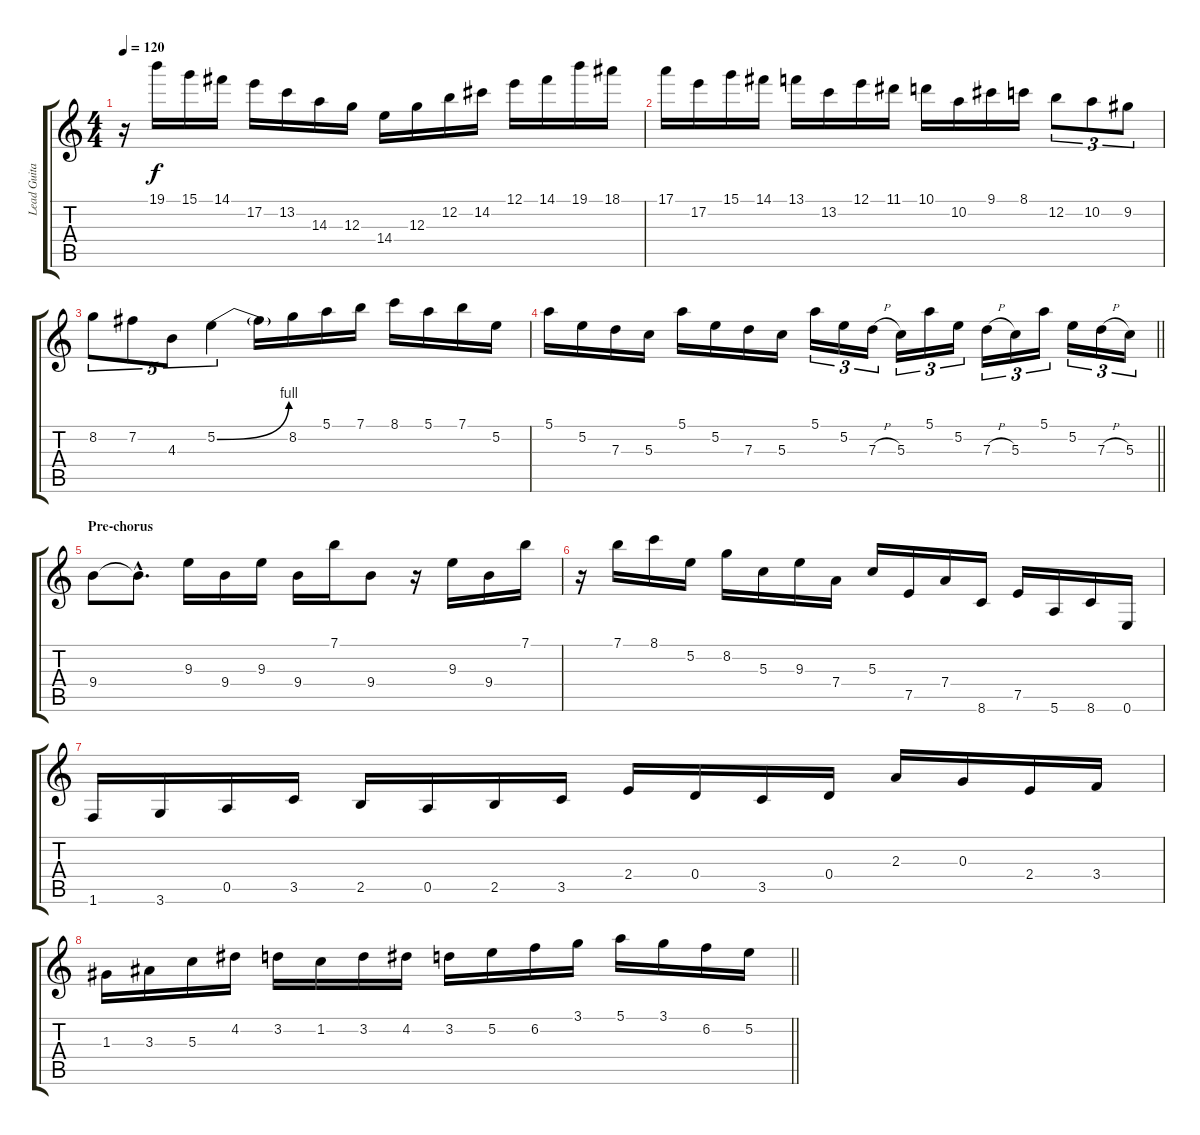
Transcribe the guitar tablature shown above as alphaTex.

\track ("Lead Guitar" "Lead Guita") {instrument overdrivenguitar}
\staff {score tabs}
\tuning (E4 B3 G3 D3 A2 E2) {hide}
\ts (4 4)
\tempo 120
\clef g2
\ks c
r.16{dy f} 19.1.16 15.1.16 14.1.16 17.2.16 13.2.16 14.3.16 12.3.16 14.4.16 12.3.16 12.2.16 14.2.16 12.1.16 14.1.16 19.1.16 18.1.16 |
17.1.16 17.2.16 15.1.16 14.1.16 13.1.16 13.2.16 12.1.16 11.1.16 10.1.16 10.2.16 9.1.16 8.1.16 12.2.8{tu (3 2)} 10.2.8{tu (3 2)} 9.2.8{tu (3 2)} |
8.2.8{tu (5 4)} 7.2.8{tu (5 4)} 4.3.8{tu (5 4)} 5.2{be (bend 0 0 60 4)}.4{tu (5 4)} 5.2{t}.16 8.2.16 5.1.16 7.1.16 8.1.16 5.1.16 7.1.16 5.2.16 |
\barLineRight lightlight
5.1.16 5.2.16 7.3.16 5.3.16 5.1.16 5.2.16 7.3.16 5.3.16 5.1.16{tu (3 2)} 5.2.16{tu (3 2)} 7.3{h}.16{tu (3 2)} 5.3.16{tu (3 2)} 5.1.16{tu (3 2)} 5.2.16{tu (3 2)} 7.3{h}.16{tu (3 2)} 5.3.16{tu (3 2)} 5.1.16{tu (3 2)} 5.2.16{tu (3 2)} 7.3{h}.16{tu (3 2)} 5.3.16{tu (3 2)} |
\section ("" "Pre-chorus")
9.4.8 9.4{hac t}.8{d} 9.3.16 9.4.16 9.3.16 9.4.16 7.1.16 9.4.8 r.16 9.3.16 9.4.16 7.1.16 |
r.16 7.1.16 8.1.16 5.2.16 8.2.16 5.3.16 9.3.16 7.4.16 5.3.16 7.5.16 7.4.16 8.6.16 7.5.16 5.6.16 8.6.16 0.6.16 |
1.6.16 3.6.16 0.5.16 3.5.16 2.5.16 0.5.16 2.5.16 3.5.16 2.4.16 0.4.16 3.5.16 0.4.16 2.3.16 0.3.16 2.4.16 3.4.16 |
\barLineRight lightlight
1.3.16 3.3.16 5.3.16 4.2.16 3.2.16 1.2.16 3.2.16 4.2.16 3.2.16 5.2.16 6.2.16 3.1.16 5.1.16 3.1.16 6.2.16 5.2.16
